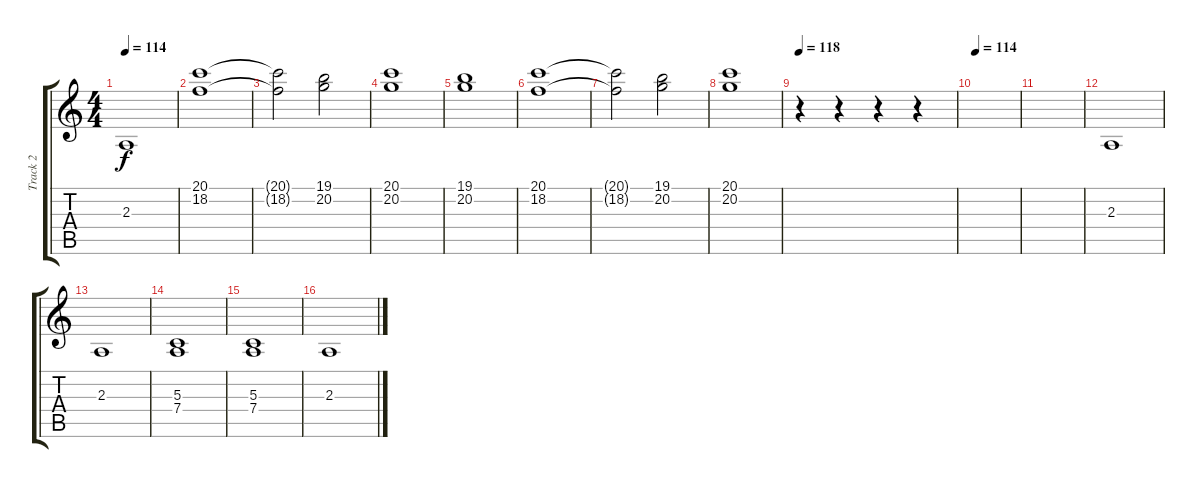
\track ("Track 2" "Track 2") {instrument stringensemble1}
\staff {score tabs}
\tuning (E4 B3 G3 D3 A2 E2) {hide}
\ts (4 4)
\tempo 114
\clef g2
\ks c
2.3.1{dy f} |
(20.1 18.2).1{volume 12} |
(20.1{t} 18.2{t}).2 (19.1 20.2).2 |
(20.1 20.2).1 |
(19.1 20.2).1 |
(20.1 18.2).1 |
(20.1{t} 18.2{t}).2 (19.1 20.2).2 |
(20.1 20.2).1{volume 3} |
\tempo 118
r.4 r.4 r.4 r.4 |
\tempo 114
|
|
2.3.1 |
2.3.1 |
(5.3 7.4).1 |
(5.3 7.4).1 |
2.3.1
